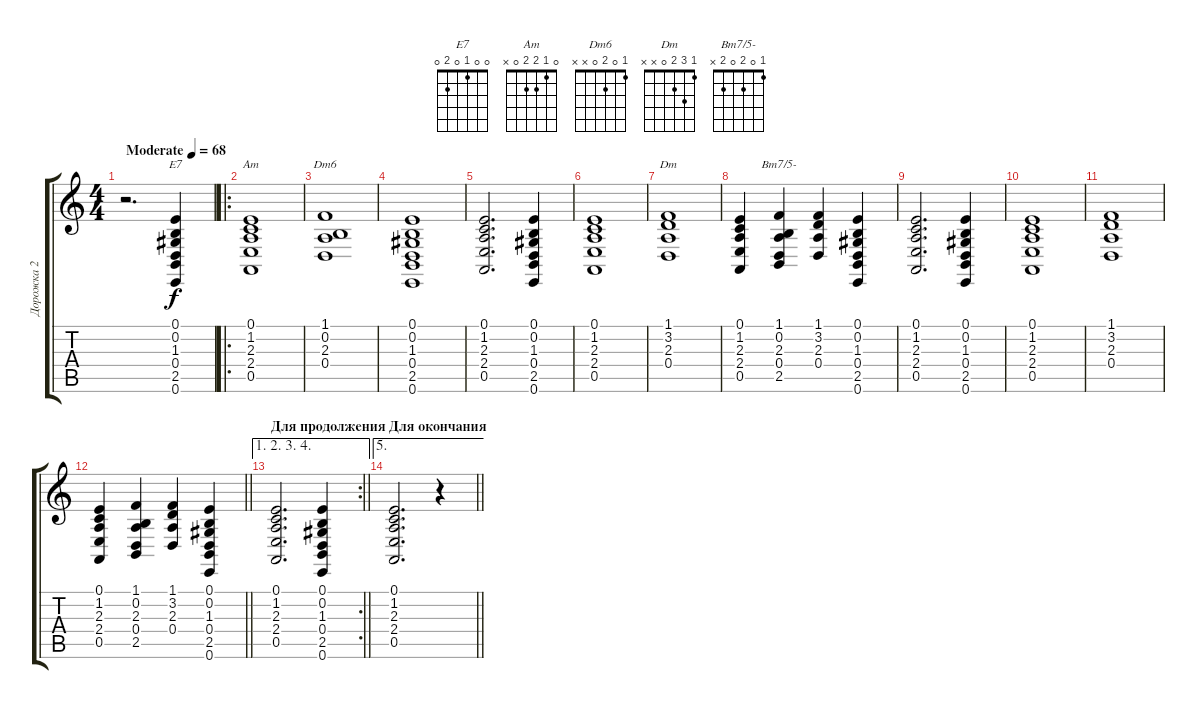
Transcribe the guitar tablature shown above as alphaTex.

\track ("Дорожка 2" "Дорожка 2") {instrument stringensemble1}
\staff {score tabs}
\tuning (E4 B3 G3 D3 A2 E2) {hide}
\chord ("E7" 0 0 1 0 2 0)
\chord ("Am" 0 1 2 2 0 x)
\chord ("Dm6" 1 0 2 0 x x)
\chord ("Dm" 1 3 2 0 x x)
\chord ("Bm7/5-" 1 0 2 0 2 x)
\ts (4 4)
\tempo (68 "Moderate")
\clef g2
\ks c
r.2{d dy f instrument stringensemble1} (0.1 0.2 1.3 0.4 2.5 0.6).4{ch "E7"} |
\ro
(0.1 1.2 2.3 2.4 0.5).1{ch "Am"} |
(1.1 0.2 2.3 0.4).1{ch "Dm6"} |
(0.1 0.2 1.3 0.4 2.5 0.6).1 |
(0.1 1.2 2.3 2.4 0.5).2{d} (0.1 0.2 1.3 0.4 2.5 0.6).4 |
(0.1 1.2 2.3 2.4 0.5).1 |
(1.1 3.2 2.3 0.4).1{ch "Dm"} |
(0.1 1.2 2.3 2.4 0.5).4 (1.1 0.2 2.3 0.4 2.5).4{ch "Bm7/5-"} (1.1 3.2 2.3 0.4).4 (0.1 0.2 1.3 0.4 2.5 0.6).4 |
(0.1 1.2 2.3 2.4 0.5).2{d} (0.1 0.2 1.3 0.4 2.5 0.6).4 |
(0.1 1.2 2.3 2.4 0.5).1 |
(1.1 3.2 2.3 0.4).1 |
\barLineRight lightlight
(0.1 1.2 2.3 2.4 0.5).4 (1.1 0.2 2.3 0.4 2.5).4 (1.1 3.2 2.3 0.4).4 (0.1 0.2 1.3 0.4 2.5 0.6).4 |
\ae (1 2 3 4)
\rc 2
\section ("" "Для продолжения")
\barLineRight lightlight
(0.1 1.2 2.3 2.4 0.5).2{d} (0.1 0.2 1.3 0.4 2.5 0.6).4 |
\ae 5
\section ("" "Для окончания")
\barLineRight lightlight
(0.1 1.2 2.3 2.4 0.5).2{d} r.4
